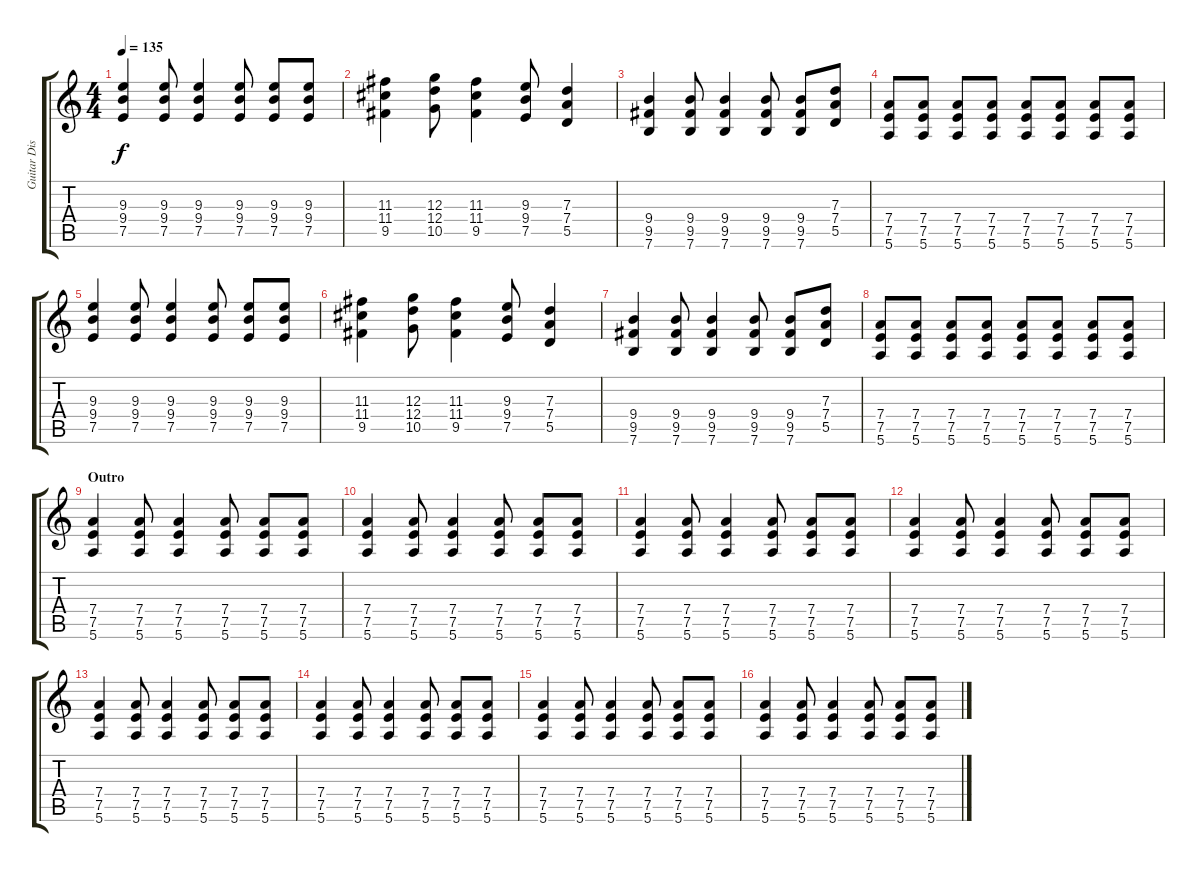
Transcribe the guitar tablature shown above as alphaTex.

\track ("Guitar Distortion" "Guitar Dis") {instrument distortionguitar}
\staff {score tabs}
\tuning (E4 B3 G3 D3 A2 E2) {hide}
\ts (4 4)
\tempo 135
\clef g2
\ks c
(9.3 9.4 7.5).4{dy f} (9.3 9.4 7.5).8 (9.3 9.4 7.5).4 (9.3 9.4 7.5).8 (9.3 9.4 7.5).8 (9.3 9.4 7.5).8 |
(11.3 11.4 9.5).4 (12.3 12.4 10.5).8 (11.3 11.4 9.5).4 (9.3 9.4 7.5).8 (7.3 7.4 5.5).4 |
(9.4 9.5 7.6).4 (9.4 9.5 7.6).8 (9.4 9.5 7.6).4 (9.4 9.5 7.6).8 (9.4 9.5 7.6).8 (7.3 7.4 5.5).8 |
(7.4 7.5 5.6).8 (7.4 7.5 5.6).8 (7.4 7.5 5.6).8 (7.4 7.5 5.6).8 (7.4 7.5 5.6).8 (7.4 7.5 5.6).8 (7.4 7.5 5.6).8 (7.4 7.5 5.6).8 |
(9.3 9.4 7.5).4 (9.3 9.4 7.5).8 (9.3 9.4 7.5).4 (9.3 9.4 7.5).8 (9.3 9.4 7.5).8 (9.3 9.4 7.5).8 |
(11.3 11.4 9.5).4 (12.3 12.4 10.5).8 (11.3 11.4 9.5).4 (9.3 9.4 7.5).8 (7.3 7.4 5.5).4 |
(9.4 9.5 7.6).4 (9.4 9.5 7.6).8 (9.4 9.5 7.6).4 (9.4 9.5 7.6).8 (9.4 9.5 7.6).8 (7.3 7.4 5.5).8 |
(7.4 7.5 5.6).8 (7.4 7.5 5.6).8 (7.4 7.5 5.6).8 (7.4 7.5 5.6).8 (7.4 7.5 5.6).8 (7.4 7.5 5.6).8 (7.4 7.5 5.6).8 (7.4 7.5 5.6).8 |
\section ("" "Outro")
(7.4 7.5 5.6).4 (7.4 7.5 5.6).8 (7.4 7.5 5.6).4 (7.4 7.5 5.6).8 (7.4 7.5 5.6).8 (7.4 7.5 5.6).8 |
(7.4 7.5 5.6).4 (7.4 7.5 5.6).8 (7.4 7.5 5.6).4 (7.4 7.5 5.6).8 (7.4 7.5 5.6).8 (7.4 7.5 5.6).8 |
(7.4 7.5 5.6).4 (7.4 7.5 5.6).8 (7.4 7.5 5.6).4 (7.4 7.5 5.6).8 (7.4 7.5 5.6).8 (7.4 7.5 5.6).8 |
(7.4 7.5 5.6).4 (7.4 7.5 5.6).8 (7.4 7.5 5.6).4 (7.4 7.5 5.6).8 (7.4 7.5 5.6).8 (7.4 7.5 5.6).8 |
(7.4 7.5 5.6).4 (7.4 7.5 5.6).8 (7.4 7.5 5.6).4 (7.4 7.5 5.6).8 (7.4 7.5 5.6).8 (7.4 7.5 5.6).8 |
(7.4 7.5 5.6).4 (7.4 7.5 5.6).8 (7.4 7.5 5.6).4 (7.4 7.5 5.6).8 (7.4 7.5 5.6).8 (7.4 7.5 5.6).8 |
(7.4 7.5 5.6).4 (7.4 7.5 5.6).8 (7.4 7.5 5.6).4 (7.4 7.5 5.6).8 (7.4 7.5 5.6).8 (7.4 7.5 5.6).8 |
(7.4 7.5 5.6).4 (7.4 7.5 5.6).8 (7.4 7.5 5.6).4 (7.4 7.5 5.6).8 (7.4 7.5 5.6).8 (7.4 7.5 5.6).8
